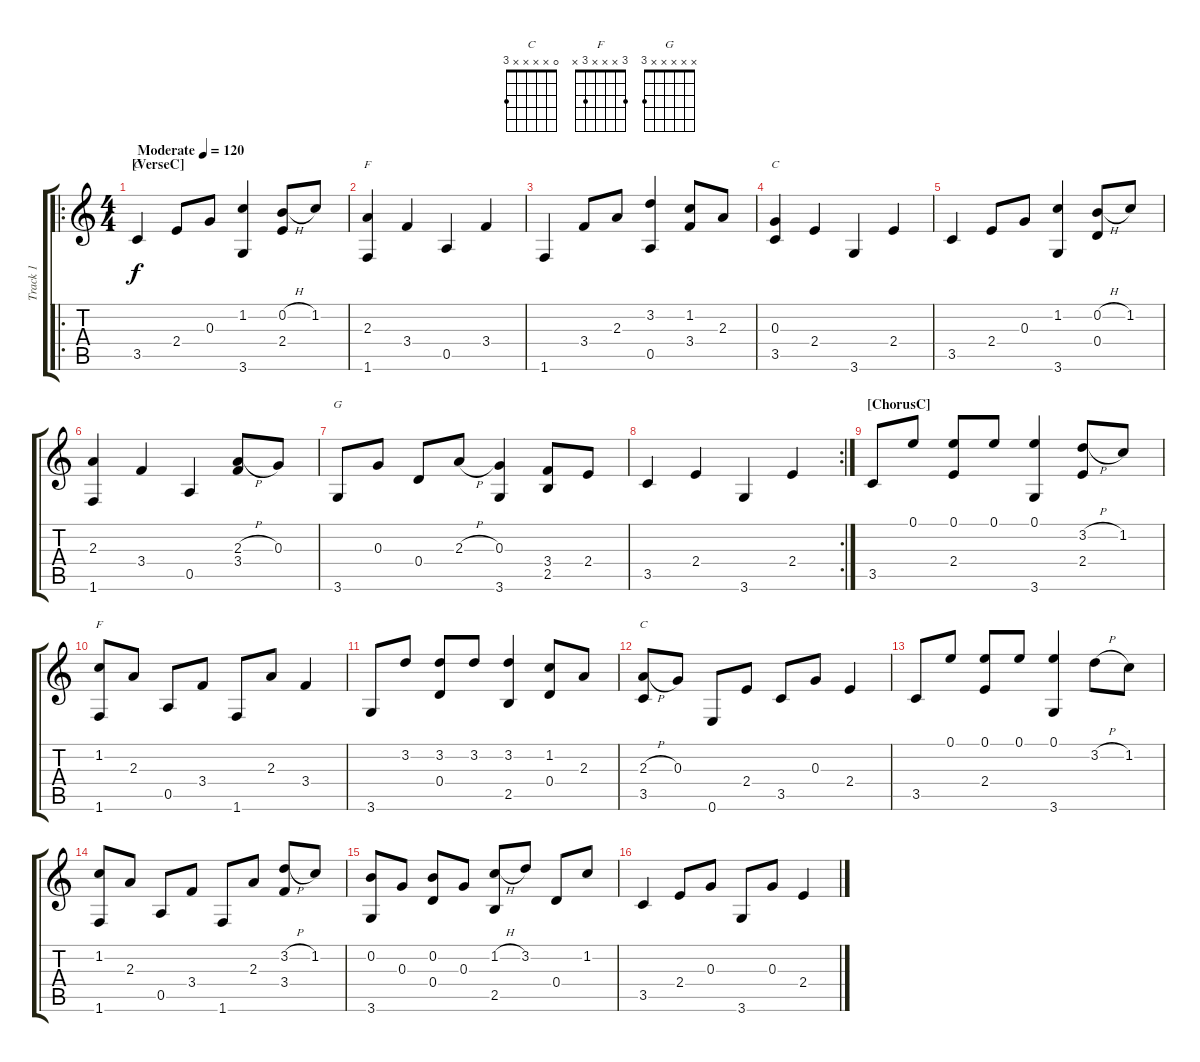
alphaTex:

\track ("Track 1" "Track 1") {instrument acousticguitarsteel}
\staff {score tabs}
\tuning (E4 B3 G3 D3 A2 E2) {hide}
\chord ("C" x x x x 3 x)
\chord ("F" 0 x x x 3 x)
\chord ("C" x 3 x x x 3)
\chord ("G" x x x x x 3)
\chord ("F" 3 x x x 3 x)
\chord ("C" 0 x x x x 3)
\ro
\ts (4 4)
\section ("" "[VerseC]")
\tempo (120 "Moderate")
\clef g2
\ks c
3.5.4{ch "C" dy f instrument acousticguitarsteel} 2.4.8 0.3.8 (1.2 3.6).4 (0.2{h} 2.4).8 1.2.8 |
(2.3 1.6).4{ch "F"} 3.4.4 0.5.4 3.4.4 |
1.6.4 3.4.8 2.3.8 (3.2 0.5).4 (1.2 3.4).8 2.3.8 |
(0.3 3.5).4{ch "C"} 2.4.4 3.6.4 2.4.4 |
3.5.4 2.4.8 0.3.8 (1.2 3.6).4 (0.2{h} 0.4).8 1.2.8 |
(2.3 1.6).4 3.4.4 0.5.4 (2.3{h} 3.4).8 0.3.8 |
3.6.8{ch "G"} 0.3.8 0.4.8 2.3{h}.8 (0.3 3.6).4 (3.4 2.5).8 2.4.8 |
\rc 2
3.5.4 2.4.4 3.6.4 2.4.4 |
\section ("" "[ChorusC]")
3.5.8 0.1.8 (0.1 2.4).8 0.1.8 (0.1 3.6).4 (3.2{h} 2.4).8 1.2.8 |
(1.2 1.6).8{ch "F"} 2.3.8 0.5.8 3.4.8 1.6.8 2.3.8 3.4.4 |
3.6.8 3.2.8 (3.2 0.4).8 3.2.8 (3.2 2.5).4 (1.2 0.4).8 2.3.8 |
(2.3{h} 3.5).8{ch "C"} 0.3.8 0.6.8 2.4.8 3.5.8 0.3.8 2.4.4 |
3.5.8 0.1.8 (0.1 2.4).8 0.1.8 (0.1 3.6).4 3.2{h}.8 1.2.8 |
(1.2 1.6).8 2.3.8 0.5.8 3.4.8 1.6.8 2.3.8 (3.2{h} 3.4).8 1.2.8 |
(0.2 3.6).8 0.3.8 (0.2 0.4).8 0.3.8 (1.2{h} 2.5).8 3.2.8 0.4.8 1.2.8 |
3.5.4 2.4.8 0.3.8 3.6.8 0.3.8 2.4.4
